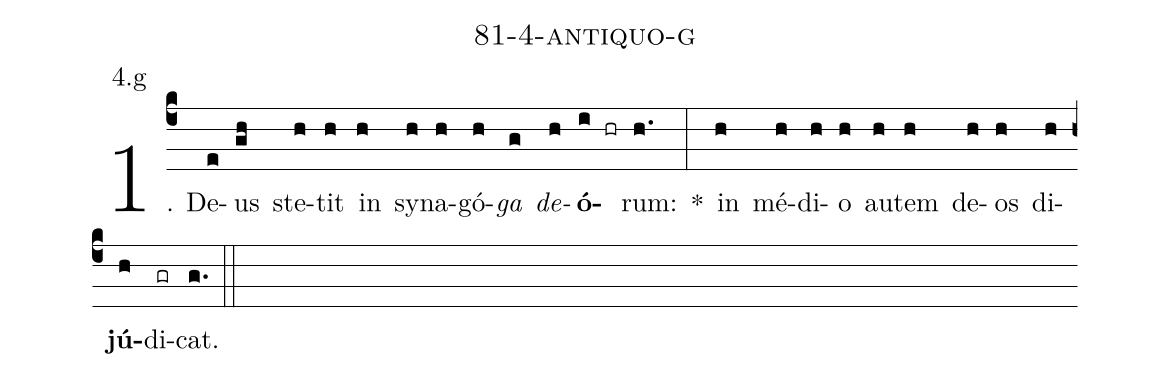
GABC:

name: 81-4-antiquo-g;
annotation: 4.g;
%%
(c4)1. De(e)us(gh) ste(h)tit(h) in(h) sy(h)na(h)gó(h)<i>ga</i>(g) <i>de</i>(h)<b>ó</b>(i hr)rum:(h.) *(:) in(h) mé(h)di(h)o(h) au(h)tem(h) de(h)os(h) di(h)<b>jú</b>(h)di(gr)cat.(g.) (::)
